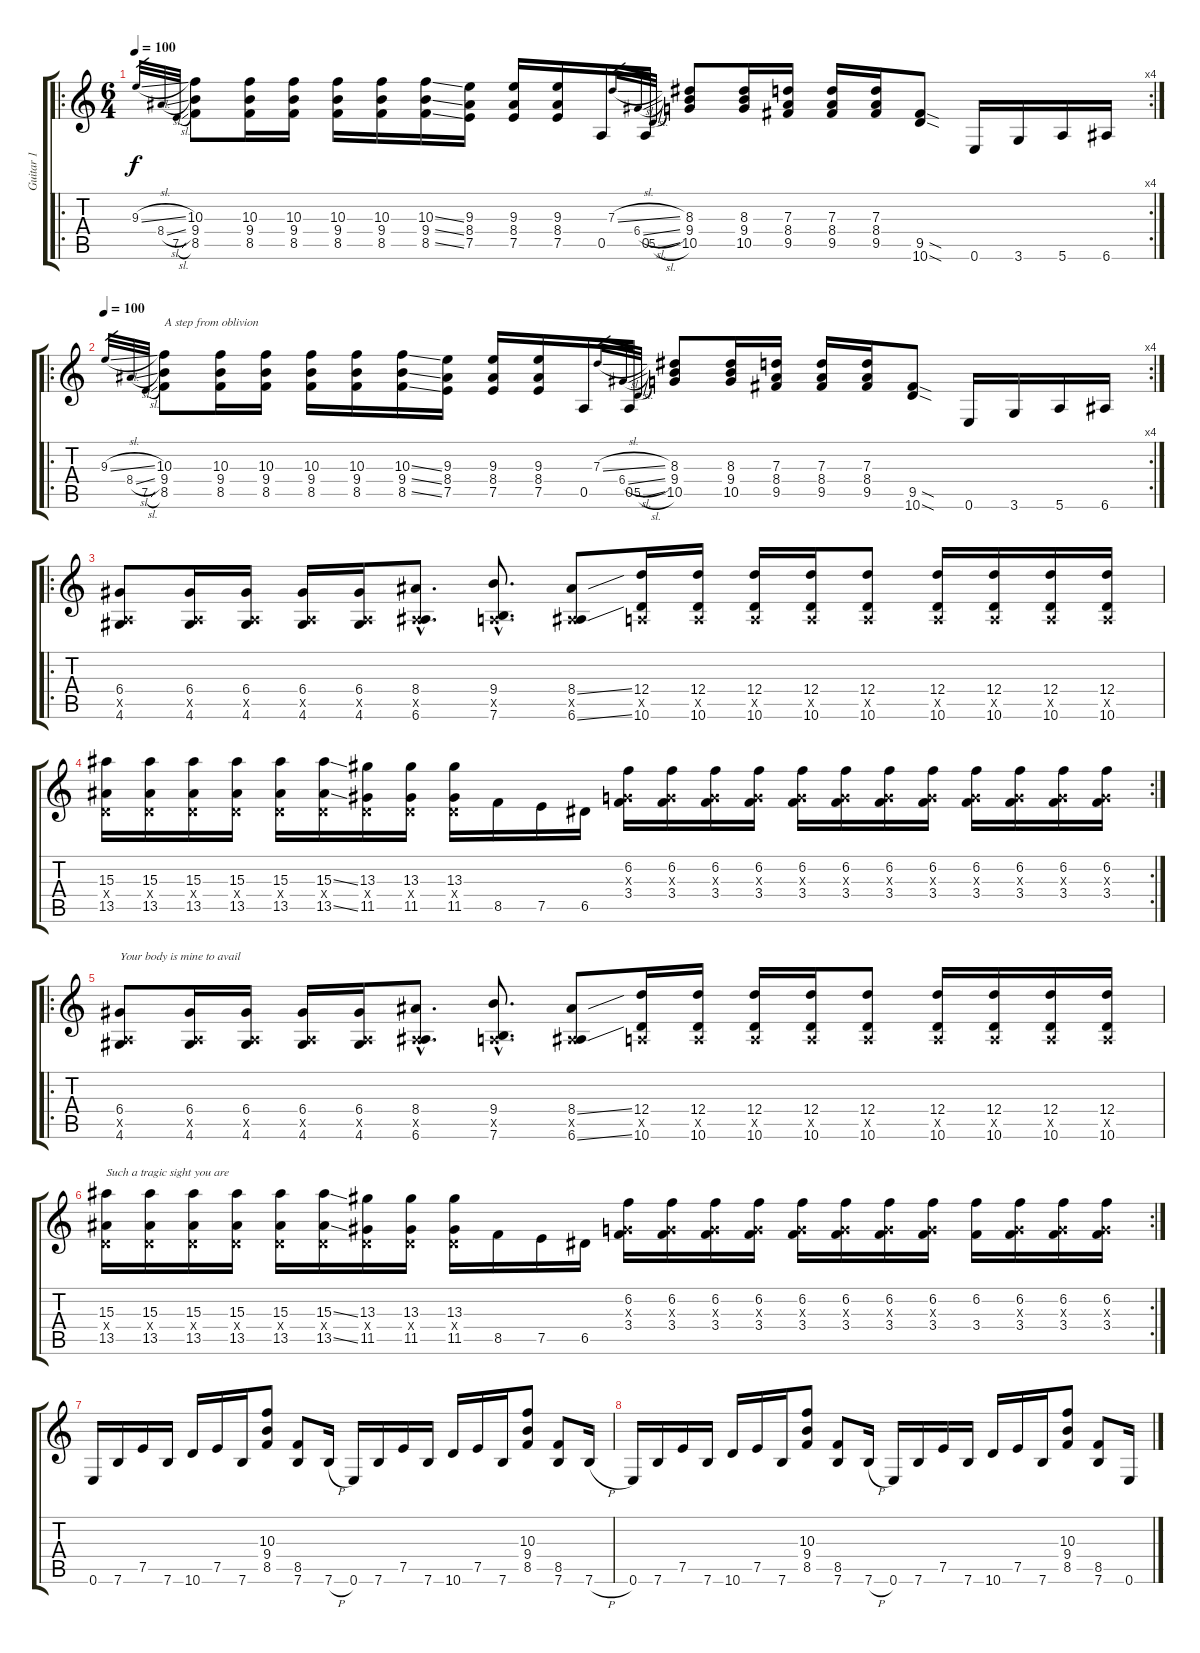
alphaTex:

\track ("Guitar 1" "Guitar 1") {instrument distortionguitar}
\staff {score tabs}
\tuning (E4 B3 G3 D3 A2 E2) {hide}
\ro
\rc 4
\ts (6 4)
\tempo 100
\clef g2
\ks c
9.3{sl}.32{gr dy f} 8.4{sl}.32{gr} 7.5{sl}.32{gr} (10.3 9.4 8.5).8 (10.3 9.4 8.5).16 (10.3 9.4 8.5).16 (10.3 9.4 8.5).16 (10.3 9.4 8.5).16 (10.3{ss} 9.4{ss} 8.5{ss}).16 (9.3 8.4 7.5).16 (9.3 8.4 7.5).16 (9.3 8.4 7.5).16 0.5.16 0.5.16 7.3{sl}.32{gr} 6.4{sl}.32{gr} 5.5{sl}.32{gr} (8.3 9.4 10.5).8 (8.3 9.4 10.5).16 (7.3 8.4 9.5).16 (7.3 8.4 9.5).16 (7.3 8.4 9.5).16 (9.5{sod} 10.6{sod}).8 0.6.16 3.6.16 5.6.16 6.6.16 |
\ro
\rc 4
\tempo 100
9.3{sl}.32{gr} 8.4{sl}.32{gr} 7.5{sl}.32{gr} (10.3 9.4 8.5).8{txt "A step from oblivion"} (10.3 9.4 8.5).16 (10.3 9.4 8.5).16 (10.3 9.4 8.5).16 (10.3 9.4 8.5).16 (10.3{ss} 9.4{ss} 8.5{ss}).16 (9.3 8.4 7.5).16 (9.3 8.4 7.5).16 (9.3 8.4 7.5).16 0.5.16 0.5.16 7.3{sl}.32{gr} 6.4{sl}.32{gr} 5.5{sl}.32{gr} (8.3 9.4 10.5).8 (8.3 9.4 10.5).16 (7.3 8.4 9.5).16 (7.3 8.4 9.5).16 (7.3 8.4 9.5).16 (9.5{sod} 10.6{sod}).8 0.6.16 3.6.16 5.6.16 6.6.16 |
\ro
(6.4 0.5{x} 4.6).8 (6.4 0.5{x} 4.6).16 (6.4 0.5{x} 4.6).16 (6.4 0.5{x} 4.6).16 (6.4 0.5{x} 4.6).16 (8.4{hac} 0.5{hac x} 6.6{hac}).8{d} (9.4{hac} 0.5{hac x} 7.6{hac}).8{d} (8.4{ss} 0.5{x} 6.6{ss}).8 (12.4 0.5{x} 10.6).16 (12.4 0.5{x} 10.6).16 (12.4 0.5{x} 10.6).16 (12.4 0.5{x} 10.6).16 (12.4 0.5{x} 10.6).8 (12.4 0.5{x} 10.6).16 (12.4 0.5{x} 10.6).16 (12.4 0.5{x} 10.6).16 (12.4 0.5{x} 10.6).16 |
\rc 2
(15.3 0.4{x} 13.5).16 (15.3 0.4{x} 13.5).16 (15.3 0.4{x} 13.5).16 (15.3 0.4{x} 13.5).16 (15.3 0.4{x} 13.5).16 (15.3{ss} 0.4{x} 13.5{ss}).16 (13.3 0.4{x} 11.5).16 (13.3 0.4{x} 11.5).16 (13.3 0.4{x} 11.5).16 8.5.16 7.5.16 6.5.16 (6.2 0.3{x} 3.4).16 (6.2 0.3{x} 3.4).16 (6.2 0.3{x} 3.4).16 (6.2 0.3{x} 3.4).16 (6.2 0.3{x} 3.4).16 (6.2 0.3{x} 3.4).16 (6.2 0.3{x} 3.4).16 (6.2 0.3{x} 3.4).16 (6.2 0.3{x} 3.4).16 (6.2 0.3{x} 3.4).16 (6.2 0.3{x} 3.4).16 (6.2 0.3{x} 3.4).16 |
\ro
(6.4 0.5{x} 4.6).8{txt "Your body is mine to avail"} (6.4 0.5{x} 4.6).16 (6.4 0.5{x} 4.6).16 (6.4 0.5{x} 4.6).16 (6.4 0.5{x} 4.6).16 (8.4{hac} 0.5{hac x} 6.6{hac}).8{d} (9.4{hac} 0.5{hac x} 7.6{hac}).8{d} (8.4{ss} 0.5{x} 6.6{ss}).8 (12.4 0.5{x} 10.6).16 (12.4 0.5{x} 10.6).16 (12.4 0.5{x} 10.6).16 (12.4 0.5{x} 10.6).16 (12.4 0.5{x} 10.6).8 (12.4 0.5{x} 10.6).16 (12.4 0.5{x} 10.6).16 (12.4 0.5{x} 10.6).16 (12.4 0.5{x} 10.6).16 |
\rc 2
(15.3 0.4{x} 13.5).16{txt "Such a tragic sight you are"} (15.3 0.4{x} 13.5).16 (15.3 0.4{x} 13.5).16 (15.3 0.4{x} 13.5).16 (15.3 0.4{x} 13.5).16 (15.3{ss} 0.4{x} 13.5{ss}).16 (13.3 0.4{x} 11.5).16 (13.3 0.4{x} 11.5).16 (13.3 0.4{x} 11.5).16 8.5.16 7.5.16 6.5.16 (6.2 0.3{x} 3.4).16 (6.2 0.3{x} 3.4).16 (6.2 0.3{x} 3.4).16 (6.2 0.3{x} 3.4).16 (6.2 0.3{x} 3.4).16 (6.2 0.3{x} 3.4).16 (6.2 0.3{x} 3.4).16 (6.2 0.3{x} 3.4).16 (6.2 3.4).16 (6.2 0.3{x} 3.4).16 (6.2 0.3{x} 3.4).16 (6.2 0.3{x} 3.4).16 |
0.6.16 7.6.16 7.5.16 7.6.16 10.6.16 7.5.16 7.6.16 (10.3 9.4 8.5).8 (8.5 7.6).8 7.6{h}.16 0.6.16 7.6.16 7.5.16 7.6.16 10.6.16 7.5.16 7.6.16 (10.3 9.4 8.5).8 (8.5 7.6).8 7.6{h}.16 |
0.6.16 7.6.16 7.5.16 7.6.16 10.6.16 7.5.16 7.6.16 (10.3 9.4 8.5).8 (8.5 7.6).8 7.6{h}.16 0.6.16 7.6.16 7.5.16 7.6.16 10.6.16 7.5.16 7.6.16 (10.3 9.4 8.5).8 (8.5 7.6).8 0.6.16
